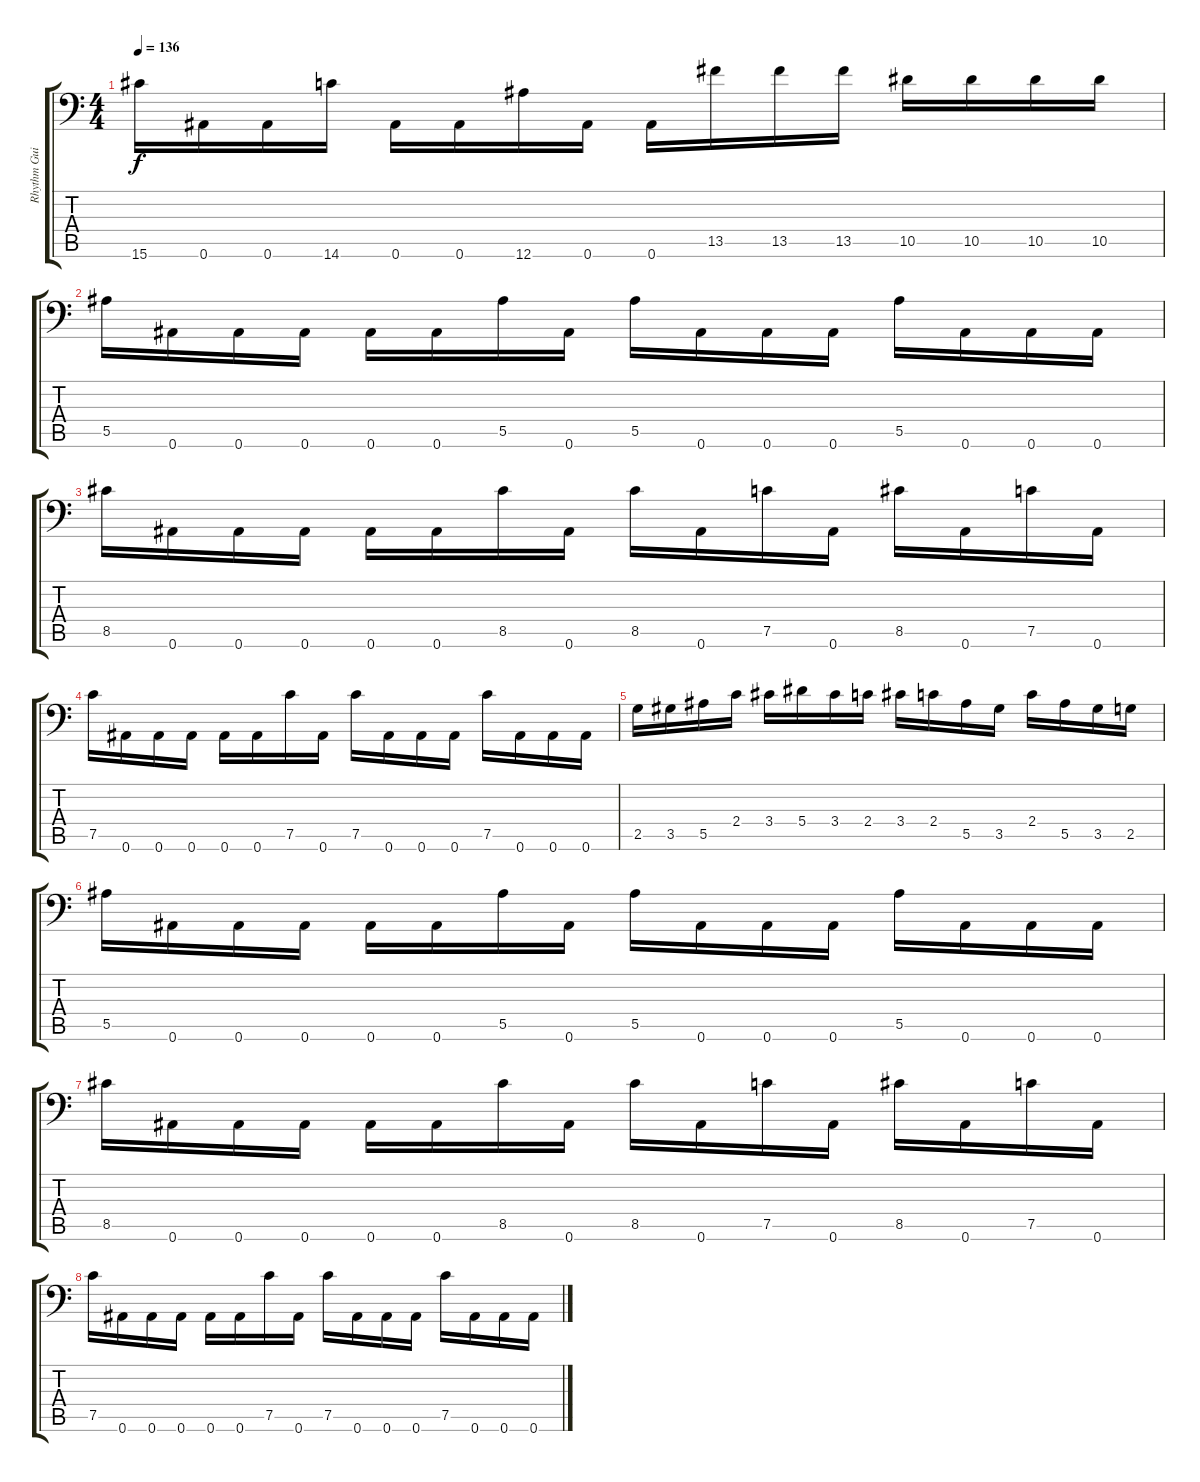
\track ("Rhythm Guitar" "Rhythm Gui") {instrument distortionguitar}
\staff {score tabs}
\tuning (C4 G3 Eb3 Bb2 F2 Bb1) {hide}
\ts (4 4)
\tempo 136
\clef f4
\ks c
15.6.16{dy f} 0.6.16 0.6.16 14.6.16 0.6.16 0.6.16 12.6.16 0.6.16 0.6.16 13.5.16 13.5.16 13.5.16 10.5.16 10.5.16 10.5.16 10.5.16 |
5.5.16 0.6.16 0.6.16 0.6.16 0.6.16 0.6.16 5.5.16 0.6.16 5.5.16 0.6.16 0.6.16 0.6.16 5.5.16 0.6.16 0.6.16 0.6.16 |
8.5.16 0.6.16 0.6.16 0.6.16 0.6.16 0.6.16 8.5.16 0.6.16 8.5.16 0.6.16 7.5.16 0.6.16 8.5.16 0.6.16 7.5.16 0.6.16 |
7.5.16 0.6.16 0.6.16 0.6.16 0.6.16 0.6.16 7.5.16 0.6.16 7.5.16 0.6.16 0.6.16 0.6.16 7.5.16 0.6.16 0.6.16 0.6.16 |
2.5.16 3.5.16 5.5.16 2.4.16 3.4.16 5.4.16 3.4.16 2.4.16 3.4.16 2.4.16 5.5.16 3.5.16 2.4.16 5.5.16 3.5.16 2.5.16 |
5.5.16 0.6.16 0.6.16 0.6.16 0.6.16 0.6.16 5.5.16 0.6.16 5.5.16 0.6.16 0.6.16 0.6.16 5.5.16 0.6.16 0.6.16 0.6.16 |
8.5.16 0.6.16 0.6.16 0.6.16 0.6.16 0.6.16 8.5.16 0.6.16 8.5.16 0.6.16 7.5.16 0.6.16 8.5.16 0.6.16 7.5.16 0.6.16 |
7.5.16 0.6.16 0.6.16 0.6.16 0.6.16 0.6.16 7.5.16 0.6.16 7.5.16 0.6.16 0.6.16 0.6.16 7.5.16 0.6.16 0.6.16 0.6.16
